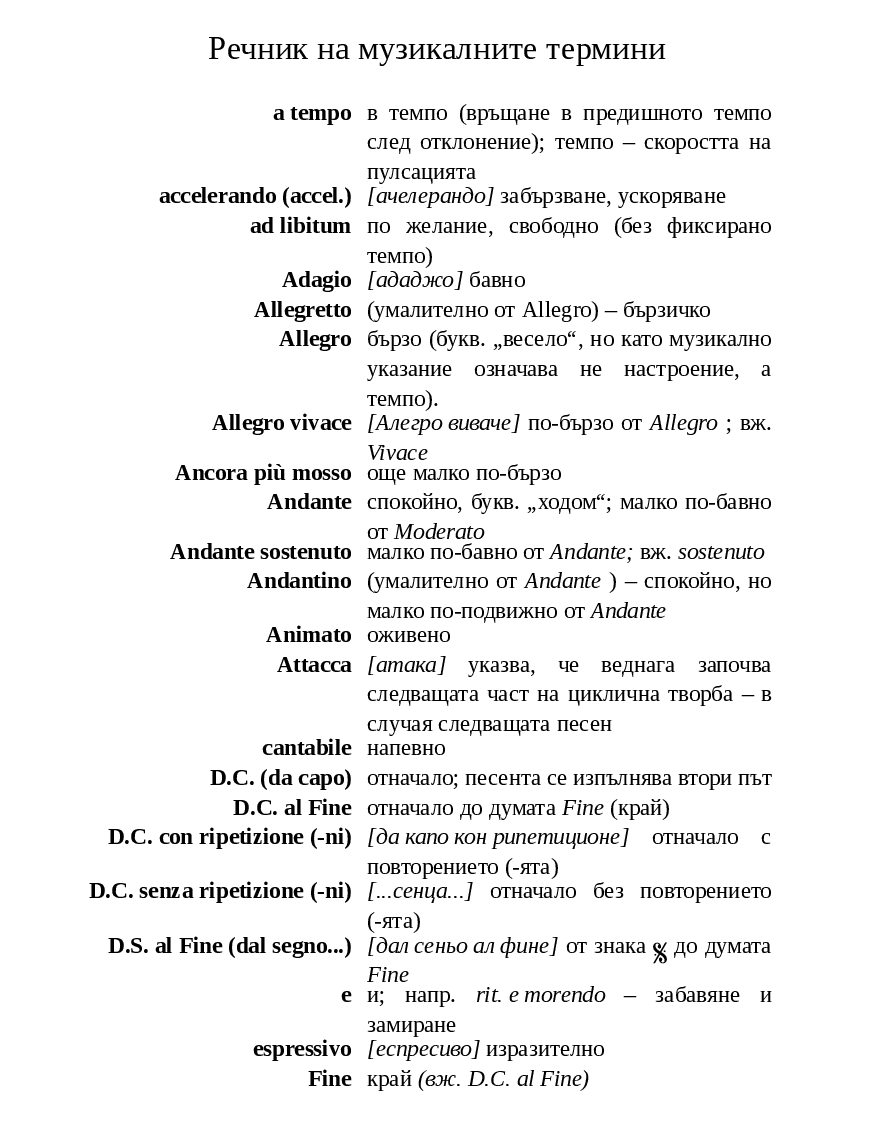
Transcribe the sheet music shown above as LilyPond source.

\version "2.24.4"

% include paper part and global functions
\include "include/globals.ily"

\bookpart {
  #(define blineskip221 3.8)

  \paper {
      print-first-page-number = ##t
      bookpart-level-page-numbering = ##t
    print-all-headers = ##t
    print-page-number = ##f
      first-page-number = #224


    % put page numbers on the bottom
    oddHeaderMarkup = \markup {

      \fill-line {
        ""
        \if \should-print-page-number  \abs-fontsize #10 {
          \bold \fromproperty #'page:page-number-string

        }
      }
    }
    evenHeaderMarkup = \markup {

      \fill-line {
        \if \should-print-page-number \abs-fontsize #10 {
          \bold  \fromproperty #'page:page-number-string
          ""
        }
      }
    }

    oddFooterMarkup = \markup ""

    evenFooterMarkup = ""
    left-margin = 1.5\cm
    right-margin = 1.5\cm
    top-margin = 1\cm
    bottom-margin = 1.2\cm
    ragged-bottom = ##t % do not spread the staves to fill the whole vertical space
    top-markup-spacing.basic-distance = 8\mm
    top-system-spacing.basic-distance = 10\mm
    % change distance between staves
    system-system-spacing =
    #'((basic-distance . 16)
       (minimum-distance . 6)
       (padding . 1)
       (stretchability . 12))
  }


  \label #'ref221
  \tocItem \markup "Речник на музикалните термини"

  \markup \abs-fontsize #16 { \fill-line {"Речник на музикалните термини"} }

  \markuplist \abs-fontsize #11 {
    \override #'(padding . 2) % horizontal distance
    \override #'(baseline-skip . 3.8) % vertical distance
    \override #'(line-width . 52)
    \table #'(1 -1) {
      \line {" "}
      \line {"                "}

      \line \bold {a tempo} \override #`(baseline-skip . ,blineskip221)
      \justify {в темпо (връщане в предишното темпо след отклонение); темпо – скоростта на пулсацията}

      \line \bold {accelerando (accel.)} \override #`(baseline-skip . ,blineskip221)
      \justify {\italic"[ачелерандо]" забързване, ускоряване}

      \line \bold {ad libitum} \override #`(baseline-skip . ,blineskip221)
      \justify {по желание, свободно (без фиксирано темпо)}

      \line \bold {Adagio} \override #`(baseline-skip . ,blineskip221)
      \justify {\italic"[ададжо]" бавно}

      \line \bold {Allegretto} \override #`(baseline-skip . ,blineskip221)
      \justify {(умалително от Allegro) – бързичко}

      \line \bold {Allegro} \override #`(baseline-skip . ,blineskip221)
      \justify {бързо (букв. „весело“, но като музикално указание означава не настроение, а темпо).}

      \line \bold {Allegro vivace} \override #`(baseline-skip . ,blineskip221)
      \justify {\italic"[Алегро виваче]" по-бързо от \italic"Allegro"; вж. \italic"Vivace"}

      \line \bold { Ancora più mosso} \override #`(baseline-skip . ,blineskip221)
      \justify { още малко по-бързо}

      \line \bold {Andante} \override #`(baseline-skip . ,blineskip221)
      \justify {спокойно, букв. „ходом“; малко по-бавно от \italic"Moderato"}

      \line \bold {Andante sostenuto} \override #`(baseline-skip . ,blineskip221)
      \justify {малко по-бавно от \italic"Andante;" вж. \italic"sostenuto"}

      \line \bold {Andantino} \override #`(baseline-skip . ,blineskip221)
      \justify {(умалително от \italic"Andante") – спокойно, но малко по-подвижно от \italic"Andante" }

      \line \bold {Animato} \override #`(baseline-skip . ,blineskip221)
      \justify {оживено}

      \line \bold {Attacca} \override #`(baseline-skip . ,blineskip221)
      \justify {\italic"[атака]" указва, че веднага започва следващата част на циклична творба – в случая следващата песен}

      \line \bold {cantabilе} \override #`(baseline-skip . ,blineskip221)
      \justify {напевно}

      \line \bold {D.C. (da capo)} \override #`(baseline-skip . ,blineskip221)
      \justify {отначало; песента се изпълнява втори път}

      \line \bold {D.C. al Fine} \override #`(baseline-skip . ,blineskip221)
      \justify {отначало до думата \italic"Fine" (край)}

      \line \bold {D.C. con ripetizione (-ni)} \override #`(baseline-skip . ,blineskip221)
      \justify {\italic"[да капо кон рипетиционе]" отначало с повторението (-ята)}

      \line \bold {D.C. senza ripetizione (-ni)} \override #`(baseline-skip . ,blineskip221)
      \justify {\italic"[...сенца...]" отначало без повторението (-ята)}

      \line \bold {D.S. al Fine (dal segno...)} \override #`(baseline-skip . ,blineskip221)
      \justify {\italic"[дал сеньо ал фине]" от знака {\small \musicglyph "scripts.segno" } до думата \italic"Fine"}

      \line \bold {e} \override #`(baseline-skip . ,blineskip221)
      \justify {и; напр. \italic"rit. e morendo" – забавяне и замиране}

      \line \bold {espressivo} \override #`(baseline-skip . ,blineskip221)
      \justify {\italic"[еспресиво]" изразително}

      \line \bold {Fine} \override #`(baseline-skip . ,blineskip221)
      \justify {край \italic"(вж. D.C. al Fine)"}
     
    }
  }
} % bookpart
